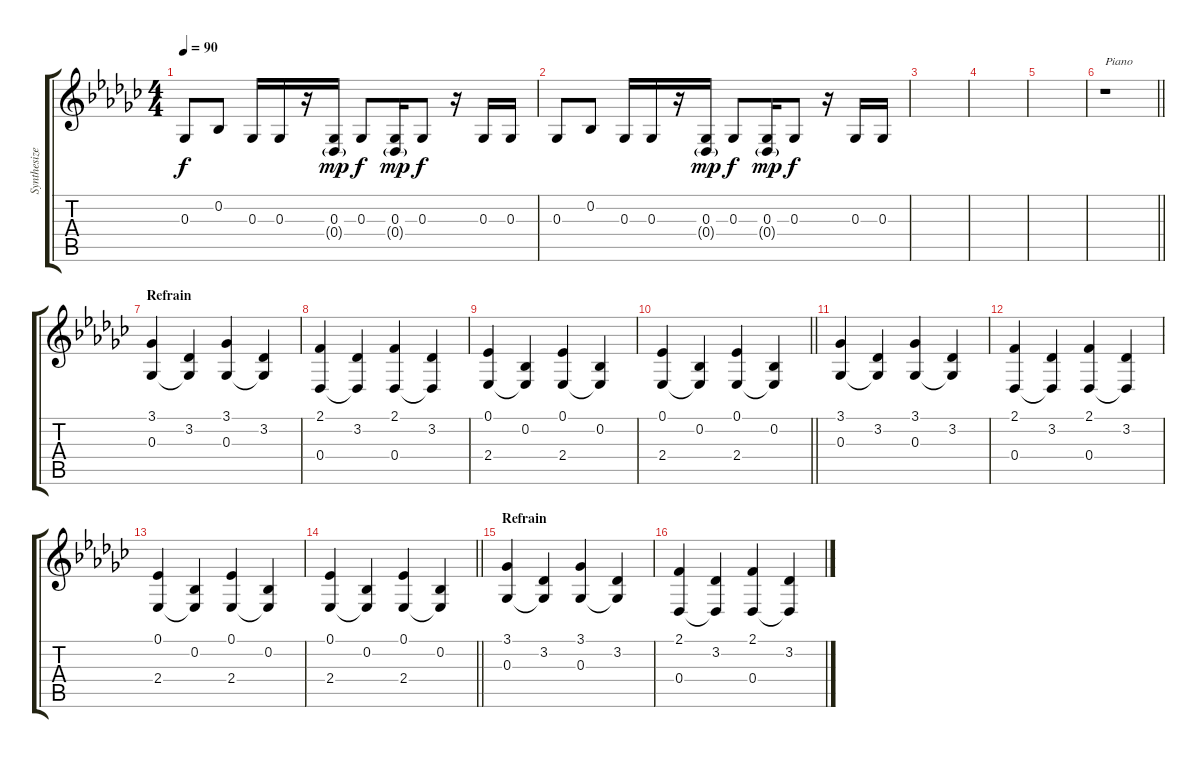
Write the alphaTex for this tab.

\track ("Synthesizer" "Synthesize") {instrument electricpiano1}
\staff {score tabs}
\tuning (Eb4 Bb3 Gb3 Db3 Ab2 Eb2) {hide}
\ts (4 4)
\tempo 90
\clef g2
\ks ebminor
0.3.8{dy f} 0.2.8 0.3.16 0.3.16 r.16 (0.3 0.4{g}).16{dy mp} 0.3.8{dy f} (0.3 0.4{g}).16{dy mp} 0.3.8{dy f} r.16 0.3.16 0.3.16 |
0.3.8 0.2.8 0.3.16 0.3.16 r.16 (0.3 0.4{g}).16{dy mp} 0.3.8{dy f} (0.3 0.4{g}).16{dy mp} 0.3.8{dy f} r.16 0.3.16 0.3.16 |
|
|
|
\barLineRight lightlight
r.1{txt "Piano" instrument electricpiano1} |
\section ("" "Refrain")
(3.1 0.3).4 (3.2 0.3{t}).4 (3.1 0.3).4 (3.2 0.3{t}).4 |
(2.1 0.4).4 (3.2 0.4{t}).4 (2.1 0.4).4 (3.2 0.4{t}).4 |
(0.1 2.4).4 (0.2 2.4{t}).4 (0.1 2.4).4 (0.2 2.4{t}).4 |
\barLineRight lightlight
(0.1 2.4).4 (0.2 2.4{t}).4 (0.1 2.4).4 (0.2 2.4{t}).4 |
(3.1 0.3).4 (3.2 0.3{t}).4 (3.1 0.3).4 (3.2 0.3{t}).4 |
(2.1 0.4).4 (3.2 0.4{t}).4 (2.1 0.4).4 (3.2 0.4{t}).4 |
(0.1 2.4).4 (0.2 2.4{t}).4 (0.1 2.4).4 (0.2 2.4{t}).4 |
\barLineRight lightlight
(0.1 2.4).4 (0.2 2.4{t}).4 (0.1 2.4).4 (0.2 2.4{t}).4 |
\section ("" "Refrain")
(3.1 0.3).4 (3.2 0.3{t}).4 (3.1 0.3).4 (3.2 0.3{t}).4 |
(2.1 0.4).4 (3.2 0.4{t}).4 (2.1 0.4).4 (3.2 0.4{t}).4
